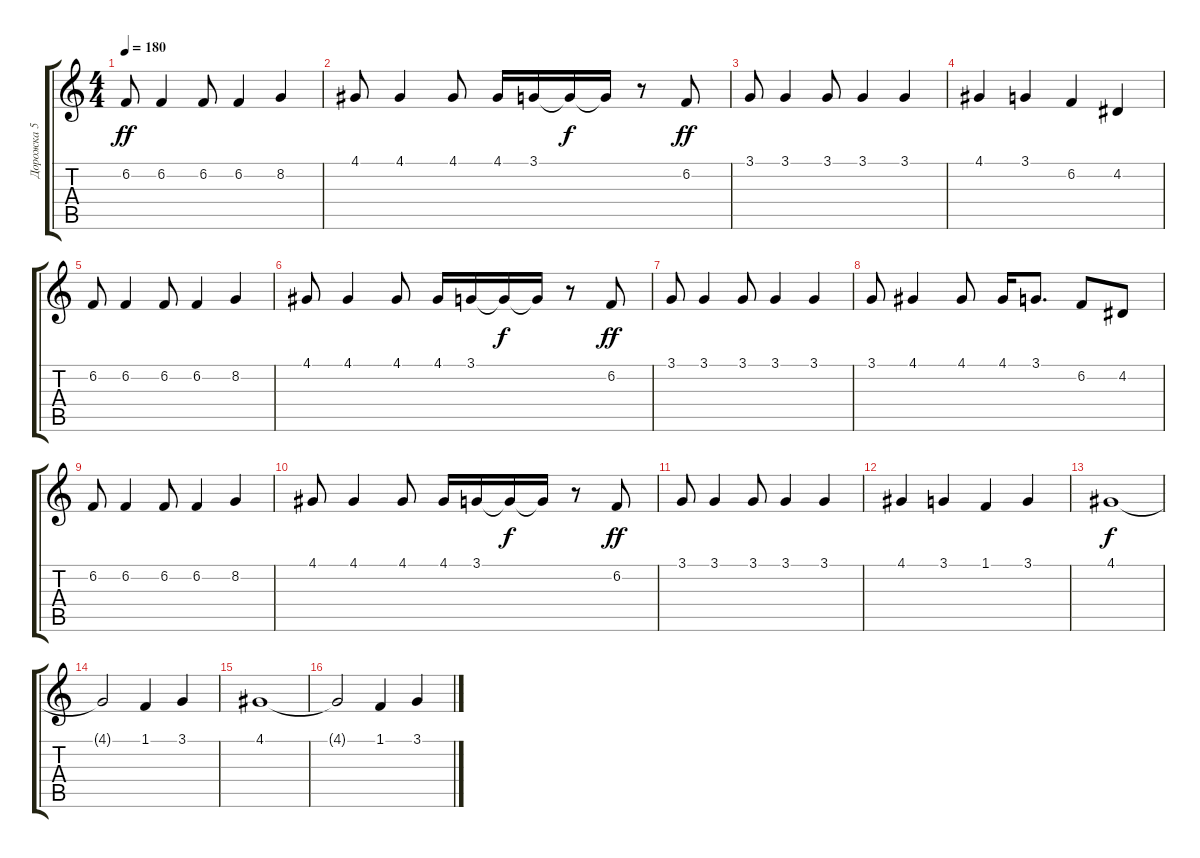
\track ("Дорожка 5" "Дорожка 5") {instrument synthbrass1}
\staff {score tabs}
\tuning (E4 B3 G3 D3 A2 E2) {hide}
\ts (4 4)
\tempo 180
\clef g2
\ks c
6.2.8{dy ff} 6.2.4 6.2.8 6.2.4 8.2.4 |
4.1.8 4.1.4 4.1.8 4.1.16 3.1.16 3.1{t}.16{dy f} 3.1{t}.16 r.8 6.2.8{dy ff} |
3.1.8 3.1.4 3.1.8 3.1.4 3.1.4 |
4.1.4 3.1.4 6.2.4 4.2.4 |
6.2.8 6.2.4 6.2.8 6.2.4 8.2.4 |
4.1.8 4.1.4 4.1.8 4.1.16 3.1.16 3.1{t}.16{dy f} 3.1{t}.16 r.8 6.2.8{dy ff} |
3.1.8 3.1.4 3.1.8 3.1.4 3.1.4 |
3.1.8 4.1.4 4.1.8 4.1.16 3.1.8{d} 6.2.8 4.2.8 |
6.2.8 6.2.4 6.2.8 6.2.4 8.2.4 |
4.1.8 4.1.4 4.1.8 4.1.16 3.1.16 3.1{t}.16{dy f} 3.1{t}.16 r.8 6.2.8{dy ff} |
3.1.8 3.1.4 3.1.8 3.1.4 3.1.4 |
4.1.4 3.1.4 1.1.4 3.1.4 |
4.1.1{dy f} |
4.1{t}.2 1.1.4 3.1.4 |
4.1.1 |
4.1{t}.2 1.1.4 3.1.4
